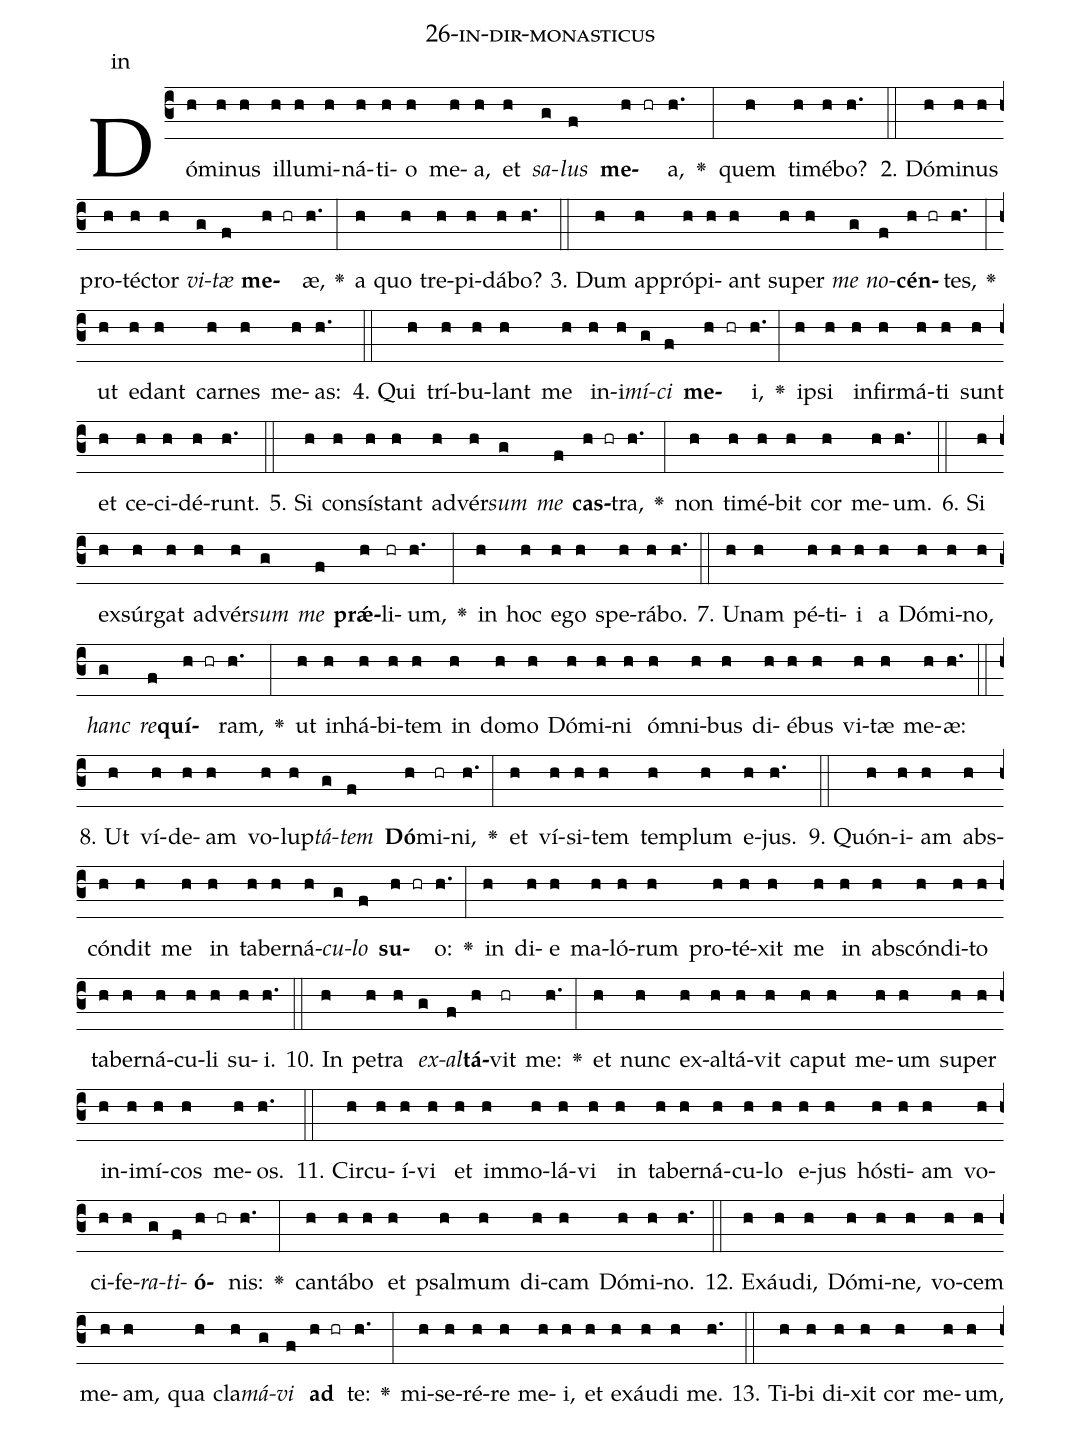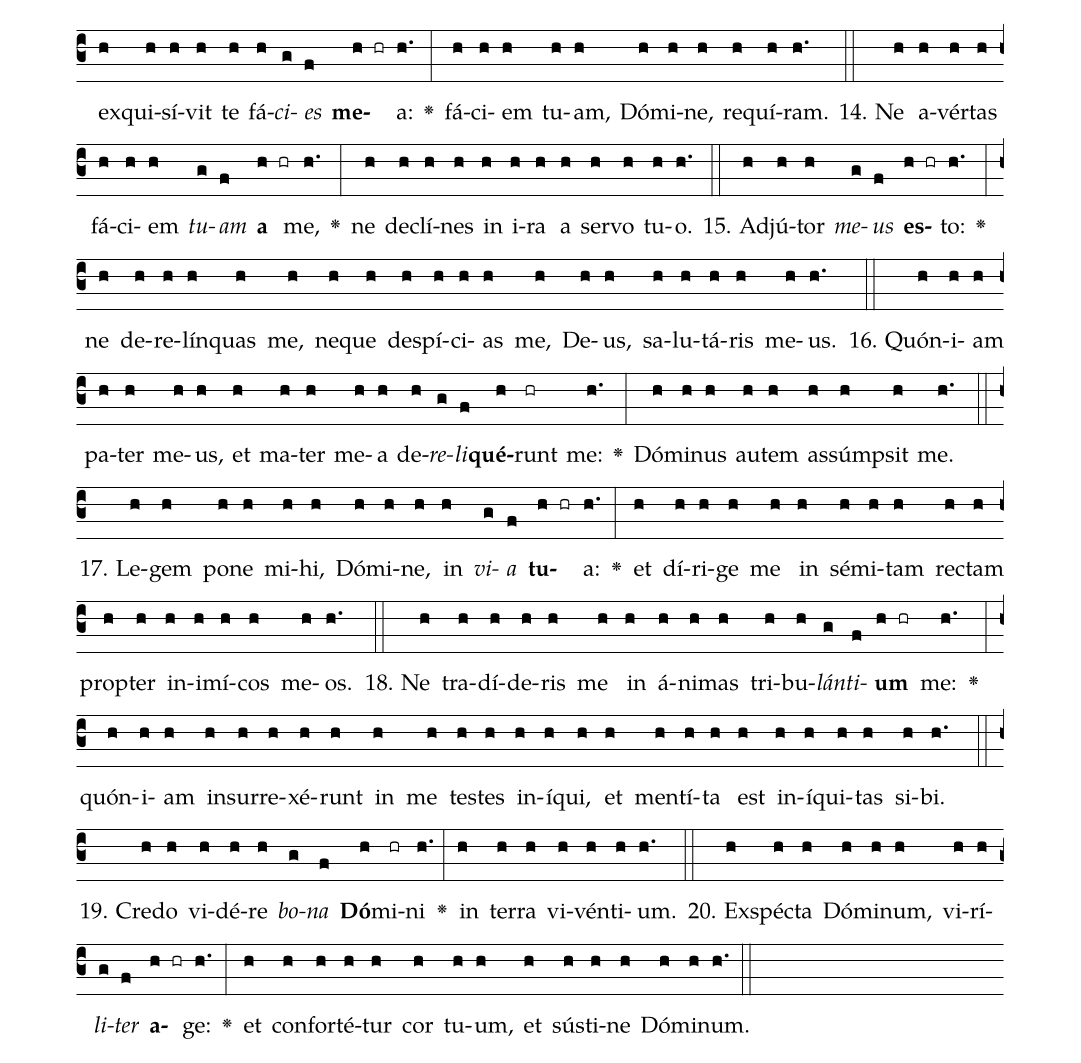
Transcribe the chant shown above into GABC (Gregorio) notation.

name: 26-in-dir-monasticus;
annotation: in;
%%
(c3)Dó(h)mi(h)nus(h) il(h)lu(h)mi(h)ná(h)ti(h)o(h) me(h)a,(h) et(h) <i>sa</i>(g)<i>lus</i>(f) <b>me</b>(h hr)a,(h.) <v>\greheightstar</v>(:) quem(h) ti(h)mé(h)bo?(h.) (::)
2. Dó(h)mi(h)nus(h) pro(h)téc(h)tor(h) <i>vi</i>(g)<i>tæ</i>(f) <b>me</b>(h hr)æ,(h.) <v>\greheightstar</v>(:) a(h) quo(h) tre(h)pi(h)dá(h)bo?(h.) (::)
3. Dum(h) ap(h)pró(h)pi(h)ant(h) su(h)per(h) <i>me</i>(g) <i>no</i>(f)<b>cén</b>(h hr)tes,(h.) <v>\greheightstar</v>(:) ut(h) e(h)dant(h) car(h)nes(h) me(h)as:(h.) (::)
4. Qui(h) trí(h)bu(h)lant(h) me(h) in(h)i(h)<i>mí</i>(g)<i>ci</i>(f) <b>me</b>(h hr)i,(h.) <v>\greheightstar</v>(:) ip(h)si(h) in(h)fir(h)má(h)ti(h) sunt(h) et(h) ce(h)ci(h)dé(h)runt.(h.) (::)
5. Si(h) con(h)sís(h)tant(h) ad(h)vér(h)<i>sum</i>(g) <i>me</i>(f) <b>cas</b>(h hr)tra,(h.) <v>\greheightstar</v>(:) non(h) ti(h)mé(h)bit(h) cor(h) me(h)um.(h.) (::)
6. Si(h) ex(h)súr(h)gat(h) ad(h)vér(h)<i>sum</i>(g) <i>me</i>(f) <b>prǽ</b>(h)li(hr)um,(h.) <v>\greheightstar</v>(:) in(h) hoc(h) e(h)go(h) spe(h)rá(h)bo.(h.) (::)
7. U(h)nam(h) pé(h)ti(h)i(h) a(h) Dó(h)mi(h)no,(h) <i>hanc</i>(g) <i>re</i>(f)<b>quí</b>(h hr)ram,(h.) <v>\greheightstar</v>(:) ut(h) in(h)há(h)bi(h)tem(h) in(h) do(h)mo(h) Dó(h)mi(h)ni(h) óm(h)ni(h)bus(h) di(h)é(h)bus(h) vi(h)tæ(h) me(h)æ:(h.) (::)
8. Ut(h) ví(h)de(h)am(h) vo(h)lup(h)<i>tá</i>(g)<i>tem</i>(f) <b>Dó</b>(h)mi(hr)ni,(h.) <v>\greheightstar</v>(:) et(h) ví(h)si(h)tem(h) tem(h)plum(h) e(h)jus.(h.) (::)
9. Quón(h)i(h)am(h) abs(h)cón(h)dit(h) me(h) in(h) ta(h)ber(h)ná(h)<i>cu</i>(g)<i>lo</i>(f) <b>su</b>(h hr)o:(h.) <v>\greheightstar</v>(:) in(h) di(h)e(h) ma(h)ló(h)rum(h) pro(h)té(h)xit(h) me(h) in(h) abs(h)cón(h)di(h)to(h) ta(h)ber(h)ná(h)cu(h)li(h) su(h)i.(h.) (::)
10. In(h) pe(h)tra(h) <i>ex</i>(g)<i>al</i>(f)<b>tá</b>(h)vit(hr) me:(h.) <v>\greheightstar</v>(:) et(h) nunc(h) ex(h)al(h)tá(h)vit(h) ca(h)put(h) me(h)um(h) su(h)per(h) in(h)i(h)mí(h)cos(h) me(h)os.(h.) (::)
11. Cir(h)cu(h)í(h)vi(h) et(h) im(h)mo(h)lá(h)vi(h) in(h) ta(h)ber(h)ná(h)cu(h)lo(h) e(h)jus(h) hós(h)ti(h)am(h) vo(h)ci(h)fe(h)<i>ra</i>(g)<i>ti</i>(f)<b>ó</b>(h hr)nis:(h.) <v>\greheightstar</v>(:) can(h)tá(h)bo(h) et(h) psal(h)mum(h) di(h)cam(h) Dó(h)mi(h)no.(h.) (::)
12. Ex(h)áu(h)di,(h) Dó(h)mi(h)ne,(h) vo(h)cem(h) me(h)am,(h) qua(h) cla(h)<i>má</i>(g)<i>vi</i>(f) <b>ad</b>(h hr) te:(h.) <v>\greheightstar</v>(:) mi(h)se(h)ré(h)re(h) me(h)i,(h) et(h) ex(h)áu(h)di(h) me.(h.) (::)
13. Ti(h)bi(h) di(h)xit(h) cor(h) me(h)um,(h) ex(h)qui(h)sí(h)vit(h) te(h) fá(h)<i>ci</i>(g)<i>es</i>(f) <b>me</b>(h hr)a:(h.) <v>\greheightstar</v>(:) fá(h)ci(h)em(h) tu(h)am,(h) Dó(h)mi(h)ne,(h) re(h)quí(h)ram.(h.) (::)
14. Ne(h) a(h)vér(h)tas(h) fá(h)ci(h)em(h) <i>tu</i>(g)<i>am</i>(f) <b>a</b>(h hr) me,(h.) <v>\greheightstar</v>(:) ne(h) de(h)clí(h)nes(h) in(h) i(h)ra(h) a(h) ser(h)vo(h) tu(h)o.(h.) (::)
15. Ad(h)jú(h)tor(h) <i>me</i>(g)<i>us</i>(f) <b>es</b>(h hr)to:(h.) <v>\greheightstar</v>(:) ne(h) de(h)re(h)lín(h)quas(h) me,(h) ne(h)que(h) de(h)spí(h)ci(h)as(h) me,(h) De(h)us,(h) sa(h)lu(h)tá(h)ris(h) me(h)us.(h.) (::)
16. Quón(h)i(h)am(h) pa(h)ter(h) me(h)us,(h) et(h) ma(h)ter(h) me(h)a(h) de(h)<i>re</i>(g)<i>li</i>(f)<b>qué</b>(h)runt(hr) me:(h.) <v>\greheightstar</v>(:) Dó(h)mi(h)nus(h) au(h)tem(h) as(h)súmp(h)sit(h) me.(h.) (::)
17. Le(h)gem(h) po(h)ne(h) mi(h)hi,(h) Dó(h)mi(h)ne,(h) in(h) <i>vi</i>(g)<i>a</i>(f) <b>tu</b>(h hr)a:(h.) <v>\greheightstar</v>(:) et(h) dí(h)ri(h)ge(h) me(h) in(h) sé(h)mi(h)tam(h) rec(h)tam(h) prop(h)ter(h) in(h)i(h)mí(h)cos(h) me(h)os.(h.) (::)
18. Ne(h) tra(h)dí(h)de(h)ris(h) me(h) in(h) á(h)ni(h)mas(h) tri(h)bu(h)<i>lán</i>(g)<i>ti</i>(f)<b>um</b>(h hr) me:(h.) <v>\greheightstar</v>(:) quón(h)i(h)am(h) in(h)sur(h)re(h)xé(h)runt(h) in(h) me(h) tes(h)tes(h) in(h)í(h)qui,(h) et(h) men(h)tí(h)ta(h) est(h) in(h)í(h)qui(h)tas(h) si(h)bi.(h.) (::)
19. Cre(h)do(h) vi(h)dé(h)re(h) <i>bo</i>(g)<i>na</i>(f) <b>Dó</b>(h)mi(hr)ni(h.) <v>\greheightstar</v>(:) in(h) ter(h)ra(h) vi(h)vén(h)ti(h)um.(h.) (::)
20. Ex(h)spéc(h)ta(h) Dó(h)mi(h)num,(h) vi(h)rí(h)<i>li</i>(g)<i>ter</i>(f) <b>a</b>(h hr)ge:(h.) <v>\greheightstar</v>(:) et(h) con(h)for(h)té(h)tur(h) cor(h) tu(h)um,(h) et(h) sús(h)ti(h)ne(h) Dó(h)mi(h)num.(h.) (::)
